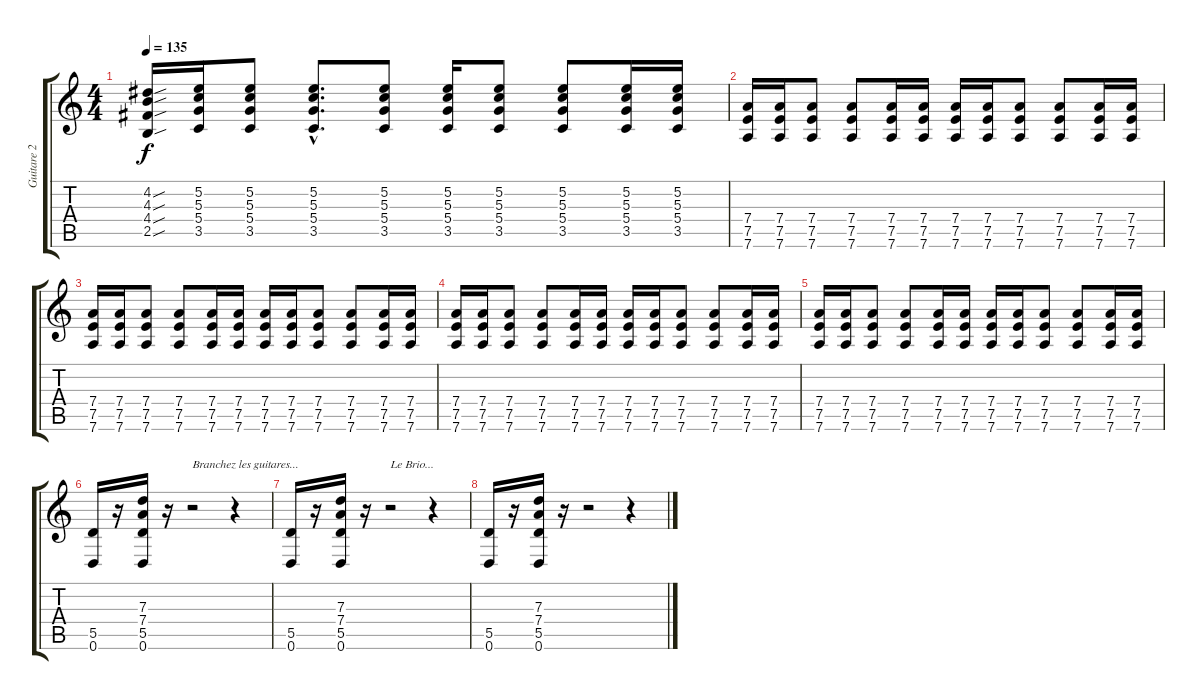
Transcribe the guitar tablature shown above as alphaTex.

\track ("Guitare 2" "Guitare 2") {instrument distortionguitar}
\staff {score tabs}
\tuning (E4 B3 G3 D3 A2 D2) {hide}
\ts (4 4)
\tempo 135
\clef g2
\ks c
(4.2{sou} 4.3{sou} 4.4{sou} 2.5{sou}).16{dy f} (5.2 5.3 5.4 3.5).16 (5.2 5.3 5.4 3.5).8 (5.2{hac} 5.3{hac} 5.4{hac} 3.5{hac}).8{d} (5.2 5.3 5.4 3.5).8 (5.2 5.3 5.4 3.5).16 (5.2 5.3 5.4 3.5).8 (5.2 5.3 5.4 3.5).8 (5.2 5.3 5.4 3.5).16 (5.2 5.3 5.4 3.5).16 |
(7.4 7.5 7.6).16 (7.4 7.5 7.6).16 (7.4 7.5 7.6).8 (7.4 7.5 7.6).8 (7.4 7.5 7.6).16 (7.4 7.5 7.6).16 (7.4 7.5 7.6).16 (7.4 7.5 7.6).16 (7.4 7.5 7.6).8 (7.4 7.5 7.6).8 (7.4 7.5 7.6).16 (7.4 7.5 7.6).16 |
(7.4 7.5 7.6).16 (7.4 7.5 7.6).16 (7.4 7.5 7.6).8 (7.4 7.5 7.6).8 (7.4 7.5 7.6).16 (7.4 7.5 7.6).16 (7.4 7.5 7.6).16 (7.4 7.5 7.6).16 (7.4 7.5 7.6).8 (7.4 7.5 7.6).8 (7.4 7.5 7.6).16 (7.4 7.5 7.6).16 |
(7.4 7.5 7.6).16 (7.4 7.5 7.6).16 (7.4 7.5 7.6).8 (7.4 7.5 7.6).8 (7.4 7.5 7.6).16 (7.4 7.5 7.6).16 (7.4 7.5 7.6).16 (7.4 7.5 7.6).16 (7.4 7.5 7.6).8 (7.4 7.5 7.6).8 (7.4 7.5 7.6).16 (7.4 7.5 7.6).16 |
(7.4 7.5 7.6).16 (7.4 7.5 7.6).16 (7.4 7.5 7.6).8 (7.4 7.5 7.6).8 (7.4 7.5 7.6).16 (7.4 7.5 7.6).16 (7.4 7.5 7.6).16 (7.4 7.5 7.6).16 (7.4 7.5 7.6).8 (7.4 7.5 7.6).8 (7.4 7.5 7.6).16 (7.4 7.5 7.6).16 |
(5.5 0.6).16 r.16 (7.3 7.4 5.5 0.6).16 r.16 r.2{txt "Branchez les guitares..."} r.4 |
(5.5 0.6).16 r.16 (7.3 7.4 5.5 0.6).16 r.16 r.2{txt "Le Brio..."} r.4 |
(5.5 0.6).16 r.16 (7.3 7.4 5.5 0.6).16 r.16 r.2 r.4
